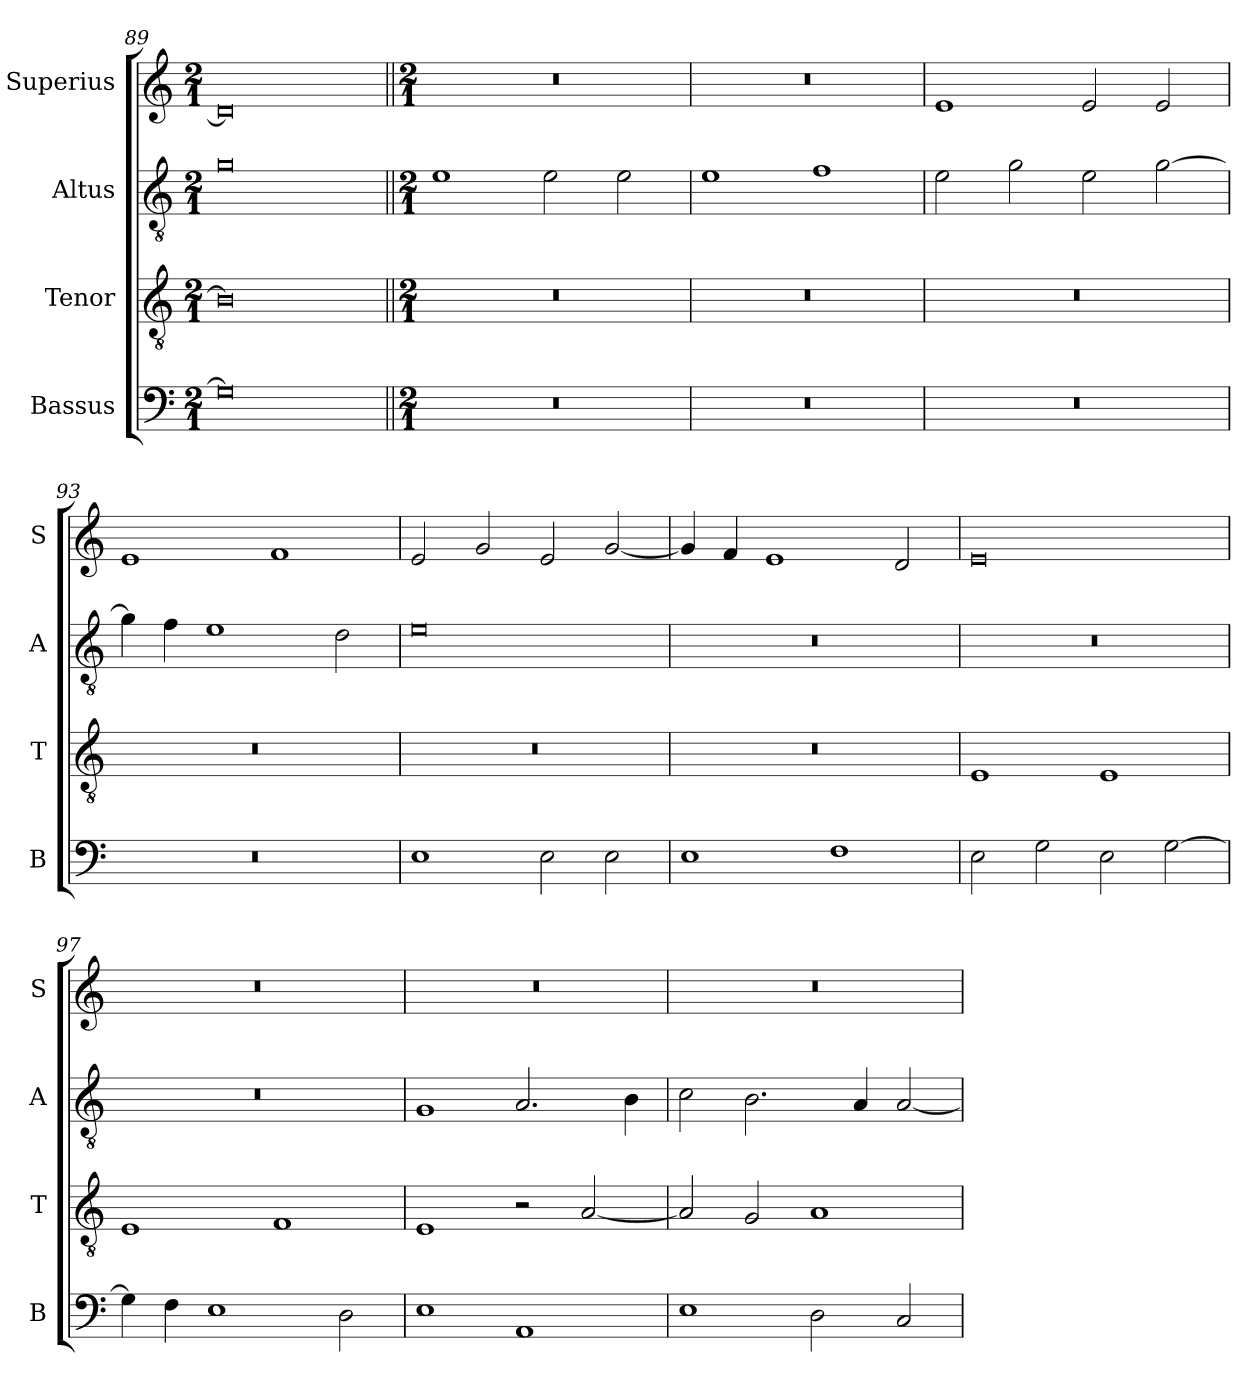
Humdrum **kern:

**kern	**kern	**kern	**kern
*part4	*part3	*part2	*part1
*staff4	*staff3	*staff2	*staff1
*I"Bassus	*I"Tenor	*I"Altus	*I"Superius
*I'B	*I'T	*I'A	*I'S
*clefF4	*clefGv2	*clefGv2	*clefG2
*k[]	*k[]	*k[]	*k[]
*M2/1	*M2/1	*M2/1	*M2/1
=89	=89	=89	=89
0G]	0B]	0g	0d]
!!LO:LB:g=z
=90||	=90||	=90||	=90||
*M2/1	*M2/1	*M2/1	*M2/1
0r	0r	1e	0r
.	.	2e\	.
.	.	2e\	.
=91	=91	=91	=91
0r	0r	1e	0r
.	.	1f	.
=92	=92	=92	=92
0r	0r	2e\	1e
.	.	2g\	.
.	.	2e\	2e/
.	.	[2g\	2e/
=93	=93	=93	=93
0r	0r	4g\]	1e
.	.	4f\	.
.	.	1e	.
.	.	.	1f
.	.	2d\	.
=94	=94	=94	=94
1E	0r	0e	2e/
.	.	.	2g/
2E\	.	.	2e/
2E\	.	.	[2g/
=95	=95	=95	=95
1E	0r	0r	4g/]
.	.	.	4f/
.	.	.	1e
1F	.	.	.
.	.	.	2d/
=96	=96	=96	=96
2E\	1E	0r	0e
2G\	.	.	.
2E\	1E	.	.
[2G\	.	.	.
=97	=97	=97	=97
4G\]	1E	0r	0r
4F\	.	.	.
1E	.	.	.
.	1F	.	.
2D\	.	.	.
=98	=98	=98	=98
1E	1E	1G	0r
1AA	2r	2.A/	.
.	[2A/	.	.
.	.	4B\	.
=99	=99	=99	=99
1E	2A/]	2c\	0r
.	2G/	2.B\	.
2D\	1A	.	.
.	.	4A/	.
2C/	.	[2A/	.
=	=	=	=
*-	*-	*-	*-
